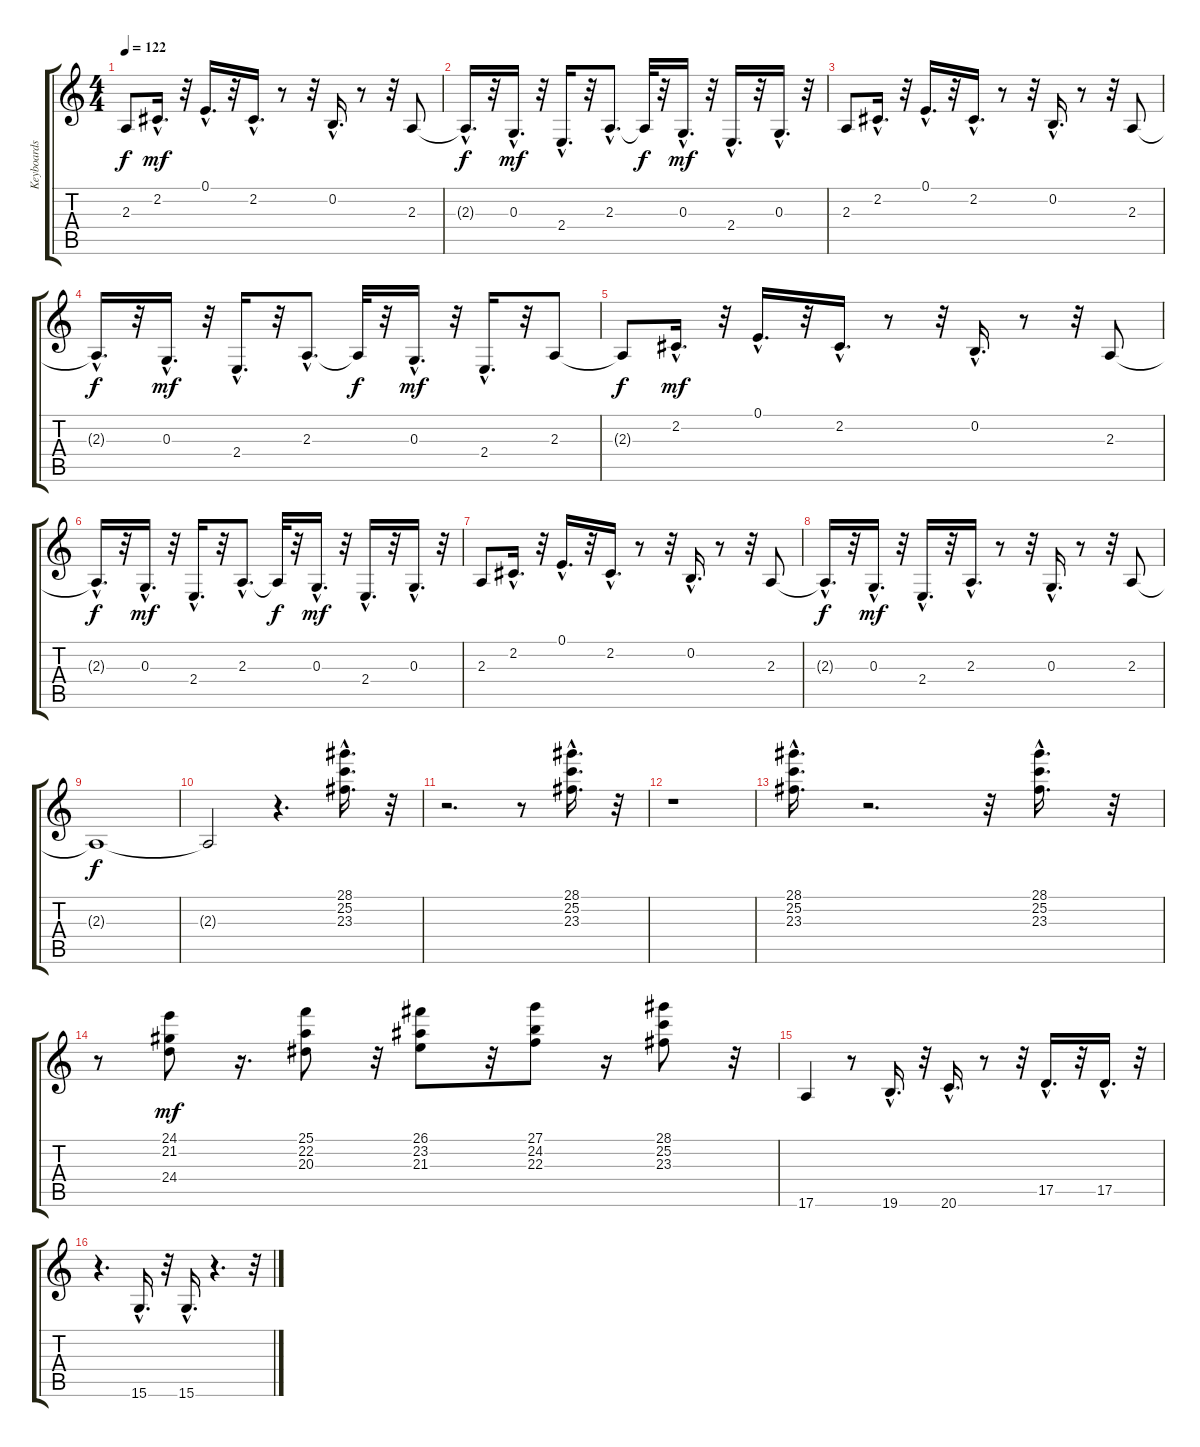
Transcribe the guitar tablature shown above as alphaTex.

\track ("Keyboards" "Keyboards") {instrument pad3polysynth}
\staff {score tabs}
\tuning (E4 B3 G3 D3 A2 E2) {hide}
\ts (4 4)
\tempo 122
\clef g2
\ks c
2.3{t}.8{dy f} 2.2{hac}.16{d dy mf} r.32 0.1{hac}.16{d} r.32 2.2{hac}.16{d} r.8 r.32 0.2{hac}.16{d} r.8 r.32 2.3.8 |
2.3{hac t}.16{d dy f} r.32 0.3{hac}.16{d dy mf} r.32 2.4{hac}.16{d} r.32 2.3{hac}.8{d} 2.3{t}.32{dy f} r.32 0.3{hac}.16{d dy mf} r.32 2.4{hac}.16{d} r.32 0.3{hac}.16{d} r.32 |
2.3.8 2.2{hac}.16{d} r.32 0.1{hac}.16{d} r.32 2.2{hac}.16{d} r.8 r.32 0.2{hac}.16{d} r.8 r.32 2.3.8 |
2.3{hac t}.16{d dy f} r.32 0.3{hac}.16{d dy mf} r.32 2.4{hac}.16{d} r.32 2.3{hac}.8{d} 2.3{t}.32{dy f} r.32 0.3{hac}.16{d dy mf} r.32 2.4{hac}.16{d} r.32 2.3.8 |
2.3{t}.8{dy f} 2.2{hac}.16{d dy mf} r.32 0.1{hac}.16{d} r.32 2.2{hac}.16{d} r.8 r.32 0.2{hac}.16{d} r.8 r.32 2.3.8 |
2.3{hac t}.16{d dy f} r.32 0.3{hac}.16{d dy mf} r.32 2.4{hac}.16{d} r.32 2.3{hac}.8{d} 2.3{t}.32{dy f} r.32 0.3{hac}.16{d dy mf} r.32 2.4{hac}.16{d} r.32 0.3{hac}.16{d} r.32 |
2.3.8 2.2{hac}.16{d} r.32 0.1{hac}.16{d} r.32 2.2{hac}.16{d} r.8 r.32 0.2{hac}.16{d} r.8 r.32 2.3.8 |
2.3{hac t}.16{d dy f} r.32 0.3{hac}.16{d dy mf} r.32 2.4{hac}.16{d} r.32 2.3{hac}.16{d} r.8 r.32 0.3{hac}.16{d} r.8 r.32 2.3.8 |
2.3{t}.1{dy f} |
2.3{t}.2 r.4{d} (28.1{hac} 25.2{hac} 23.3{hac}).16{d} r.32 |
r.2{d} r.8 (28.1{hac} 25.2{hac} 23.3{hac}).16{d} r.32 |
r.1 |
(28.1{hac} 25.2{hac} 23.3{hac}).16{d} r.2{d} r.32 (28.1{hac} 25.2{hac} 23.3{hac}).16{d} r.32 |
r.8 (24.1 21.2 24.4).8{dy mf} r.16{d} (25.1 22.2 20.3).8 r.32 (26.1 23.2 21.3).8 r.32 (27.1 24.2 22.3).8 r.16 (28.1 25.2 23.3).8 r.32 |
17.6.4 r.8 19.6{hac}.16{d} r.32 20.6{hac}.16{d} r.8 r.32 17.5{hac}.16{d} r.32 17.5{hac}.16{d} r.32 |
r.4{d} 15.6{hac}.16{d} r.32 15.6{hac}.16{d} r.4{d} r.32
